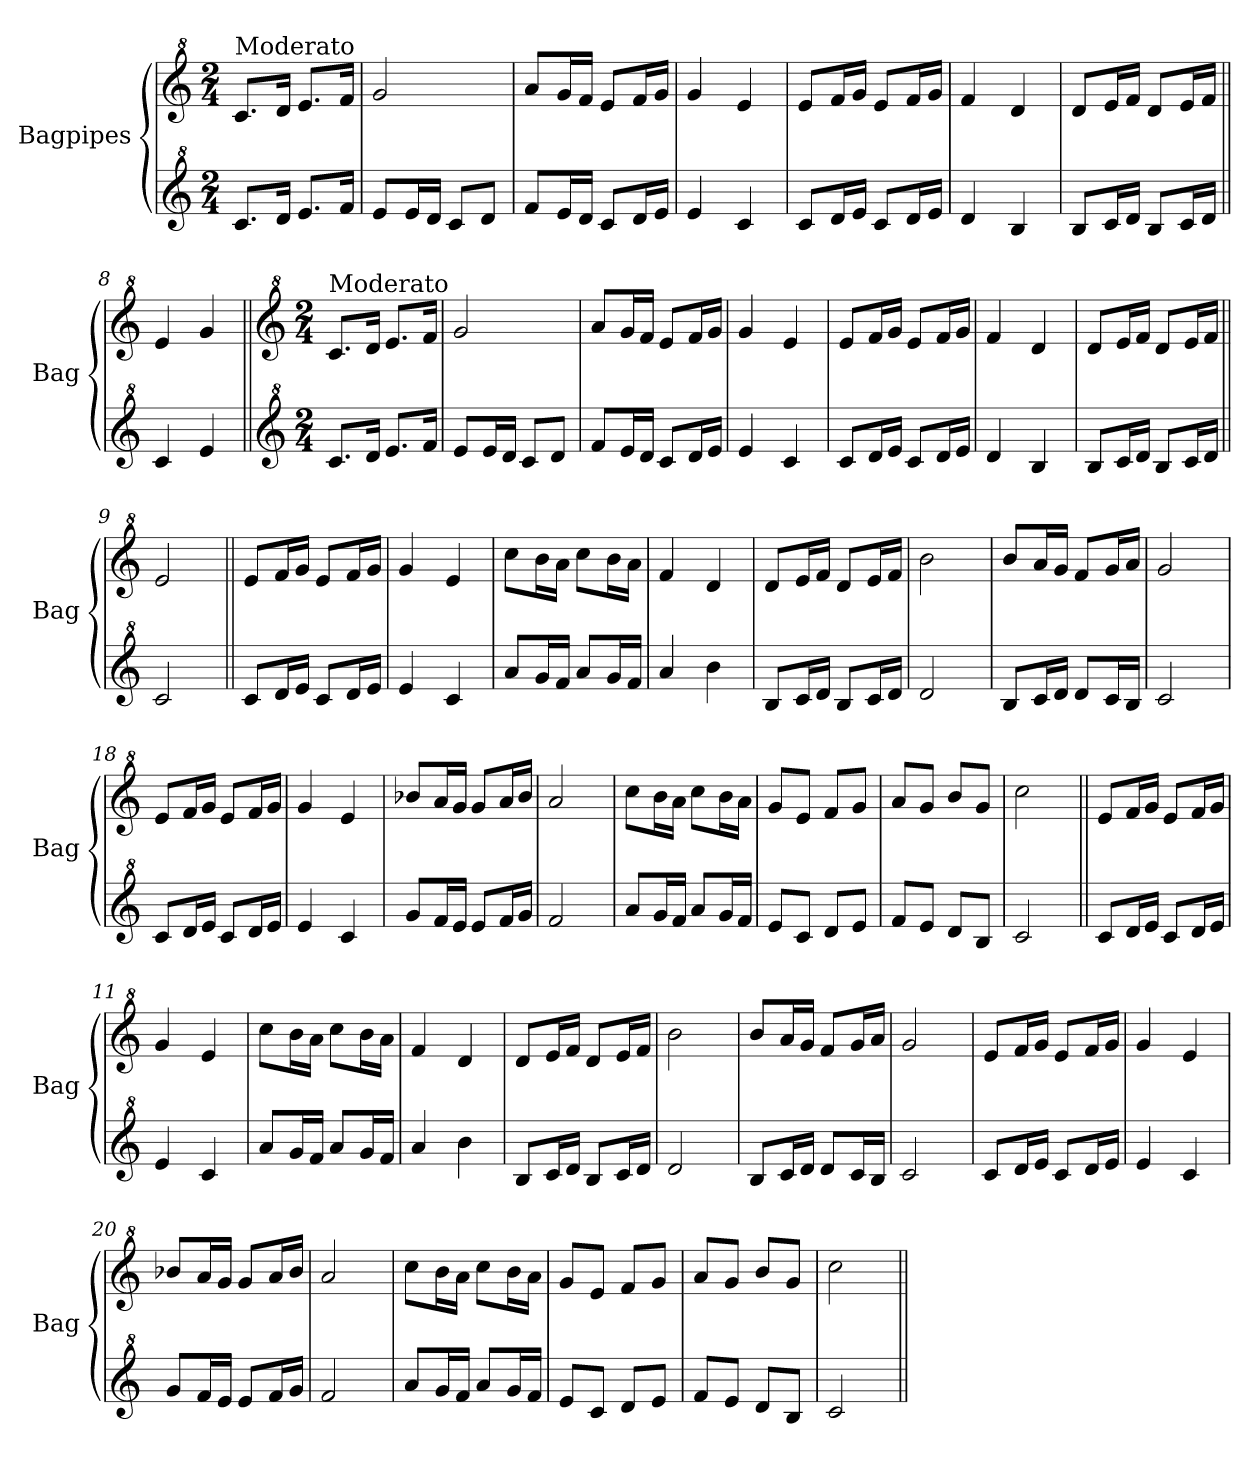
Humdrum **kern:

**kern	**kern
*part2	*part1
*staff2	*staff1
*I"Bagpipes	*I"Bagpipes
*I'Bag	*I'Bag
*clefG^2	*clefG^2
*k[]	*k[]
*C:	*C:
*M2/4	*M2/4
=1	=1
!	!LO:TX:a:t=Moderato
8.cc/L	8.cc/L
16dd/Jk	16dd/Jk
8.ee/L	8.ee/L
16ff/Jk	16ff/Jk
=2	=2
8ee/L	2gg/
16ee/L	.
16dd/JJ	.
8cc/L	.
8dd/J	.
=3	=3
8ff/L	8aa/L
16ee/L	16gg/L
16dd/JJ	16ff/JJ
8cc/L	8ee/L
16dd/L	16ff/L
16ee/JJ	16gg/JJ
=4	=4
4ee/	4gg/
4cc/	4ee/
=5	=5
8cc/L	8ee/L
16dd/L	16ff/L
16ee/JJ	16gg/JJ
8cc/L	8ee/L
16dd/L	16ff/L
16ee/JJ	16gg/JJ
=6	=6
4dd/	4ff/
4b/	4dd/
=7	=7
8b/L	8dd/L
16cc/L	16ee/L
16dd/JJ	16ff/JJ
8b/L	8dd/L
16cc/L	16ee/L
16dd/JJ	16ff/JJ
=8||	=8||
4cc/	4ee/
4ee/	4gg/
=1||	=1||
*clefG^2	*clefG^2
*k[]	*k[]
*C:	*C:
*M2/4	*M2/4
!	!LO:TX:a:t=Moderato
8.cc/L	8.cc/L
16dd/Jk	16dd/Jk
8.ee/L	8.ee/L
16ff/Jk	16ff/Jk
=2	=2
8ee/L	2gg/
16ee/L	.
16dd/JJ	.
8cc/L	.
8dd/J	.
=3	=3
8ff/L	8aa/L
16ee/L	16gg/L
16dd/JJ	16ff/JJ
8cc/L	8ee/L
16dd/L	16ff/L
16ee/JJ	16gg/JJ
=4	=4
4ee/	4gg/
4cc/	4ee/
=5	=5
8cc/L	8ee/L
16dd/L	16ff/L
16ee/JJ	16gg/JJ
8cc/L	8ee/L
16dd/L	16ff/L
16ee/JJ	16gg/JJ
=6	=6
4dd/	4ff/
4b/	4dd/
=7	=7
8b/L	8dd/L
16cc/L	16ee/L
16dd/JJ	16ff/JJ
8b/L	8dd/L
16cc/L	16ee/L
16dd/JJ	16ff/JJ
=9||	=9||
2cc/	2ee/
=10||	=10||
8cc/L	8ee/L
16dd/L	16ff/L
16ee/JJ	16gg/JJ
8cc/L	8ee/L
16dd/L	16ff/L
16ee/JJ	16gg/JJ
!!LO:LB:g=z
=11	=11
4ee/	4gg/
4cc/	4ee/
=12	=12
8aa/L	8ccc\L
16gg/L	16bb\L
16ff/JJ	16aa\JJ
8aa/L	8ccc\L
16gg/L	16bb\L
16ff/JJ	16aa\JJ
=13	=13
4aa/	4ff/
4bb\	4dd/
=14	=14
8b/L	8dd/L
16cc/L	16ee/L
16dd/JJ	16ff/JJ
8b/L	8dd/L
16cc/L	16ee/L
16dd/JJ	16ff/JJ
=15	=15
2dd/	2bb\
=16	=16
8b/L	8bb/L
16cc/L	16aa/L
16dd/JJ	16gg/JJ
8dd/L	8ff/L
16cc/L	16gg/L
16b/JJ	16aa/JJ
=17	=17
2cc/	2gg/
=18	=18
8cc/L	8ee/L
16dd/L	16ff/L
16ee/JJ	16gg/JJ
8cc/L	8ee/L
16dd/L	16ff/L
16ee/JJ	16gg/JJ
=19	=19
4ee/	4gg/
4cc/	4ee/
=20	=20
8gg/L	8bb-X/L
16ff/L	16aa/L
16ee/JJ	16gg/JJ
8ee/L	8gg/L
16ff/L	16aa/L
16gg/JJ	16bb-/JJ
=21	=21
2ff/	2aa/
!!LO:LB:g=z
=22	=22
8aa/L	8ccc\L
16gg/L	16bb\L
16ff/JJ	16aa\JJ
8aa/L	8ccc\L
16gg/L	16bb\L
16ff/JJ	16aa\JJ
=23	=23
8ee/L	8gg/L
8cc/J	8ee/J
8dd/L	8ff/L
8ee/J	8gg/J
=24	=24
8ff/L	8aa/L
8ee/J	8gg/J
8dd/L	8bb/L
8b/J	8gg/J
=25	=25
2cc/	2ccc\
=10a||	=10a||
8cc/L	8ee/L
16dd/L	16ff/L
16ee/JJ	16gg/JJ
8cc/L	8ee/L
16dd/L	16ff/L
16ee/JJ	16gg/JJ
!!LO:LB:g=z
=11a	=11a
4ee/	4gg/
4cc/	4ee/
=12a	=12a
8aa/L	8ccc\L
16gg/L	16bb\L
16ff/JJ	16aa\JJ
8aa/L	8ccc\L
16gg/L	16bb\L
16ff/JJ	16aa\JJ
=13a	=13a
4aa/	4ff/
4bb\	4dd/
=14a	=14a
8b/L	8dd/L
16cc/L	16ee/L
16dd/JJ	16ff/JJ
8b/L	8dd/L
16cc/L	16ee/L
16dd/JJ	16ff/JJ
=15a	=15a
2dd/	2bb\
=16a	=16a
8b/L	8bb/L
16cc/L	16aa/L
16dd/JJ	16gg/JJ
8dd/L	8ff/L
16cc/L	16gg/L
16b/JJ	16aa/JJ
=17a	=17a
2cc/	2gg/
=18a	=18a
8cc/L	8ee/L
16dd/L	16ff/L
16ee/JJ	16gg/JJ
8cc/L	8ee/L
16dd/L	16ff/L
16ee/JJ	16gg/JJ
=19a	=19a
4ee/	4gg/
4cc/	4ee/
=20a	=20a
8gg/L	8bb-X/L
16ff/L	16aa/L
16ee/JJ	16gg/JJ
8ee/L	8gg/L
16ff/L	16aa/L
16gg/JJ	16bb-/JJ
=21a	=21a
2ff/	2aa/
!!LO:LB:g=z
=22a	=22a
8aa/L	8ccc\L
16gg/L	16bb\L
16ff/JJ	16aa\JJ
8aa/L	8ccc\L
16gg/L	16bb\L
16ff/JJ	16aa\JJ
=23a	=23a
8ee/L	8gg/L
8cc/J	8ee/J
8dd/L	8ff/L
8ee/J	8gg/J
=24a	=24a
8ff/L	8aa/L
8ee/J	8gg/J
8dd/L	8bb/L
8b/J	8gg/J
=25a	=25a
2cc/	2ccc\
=||	=||
*-	*-
